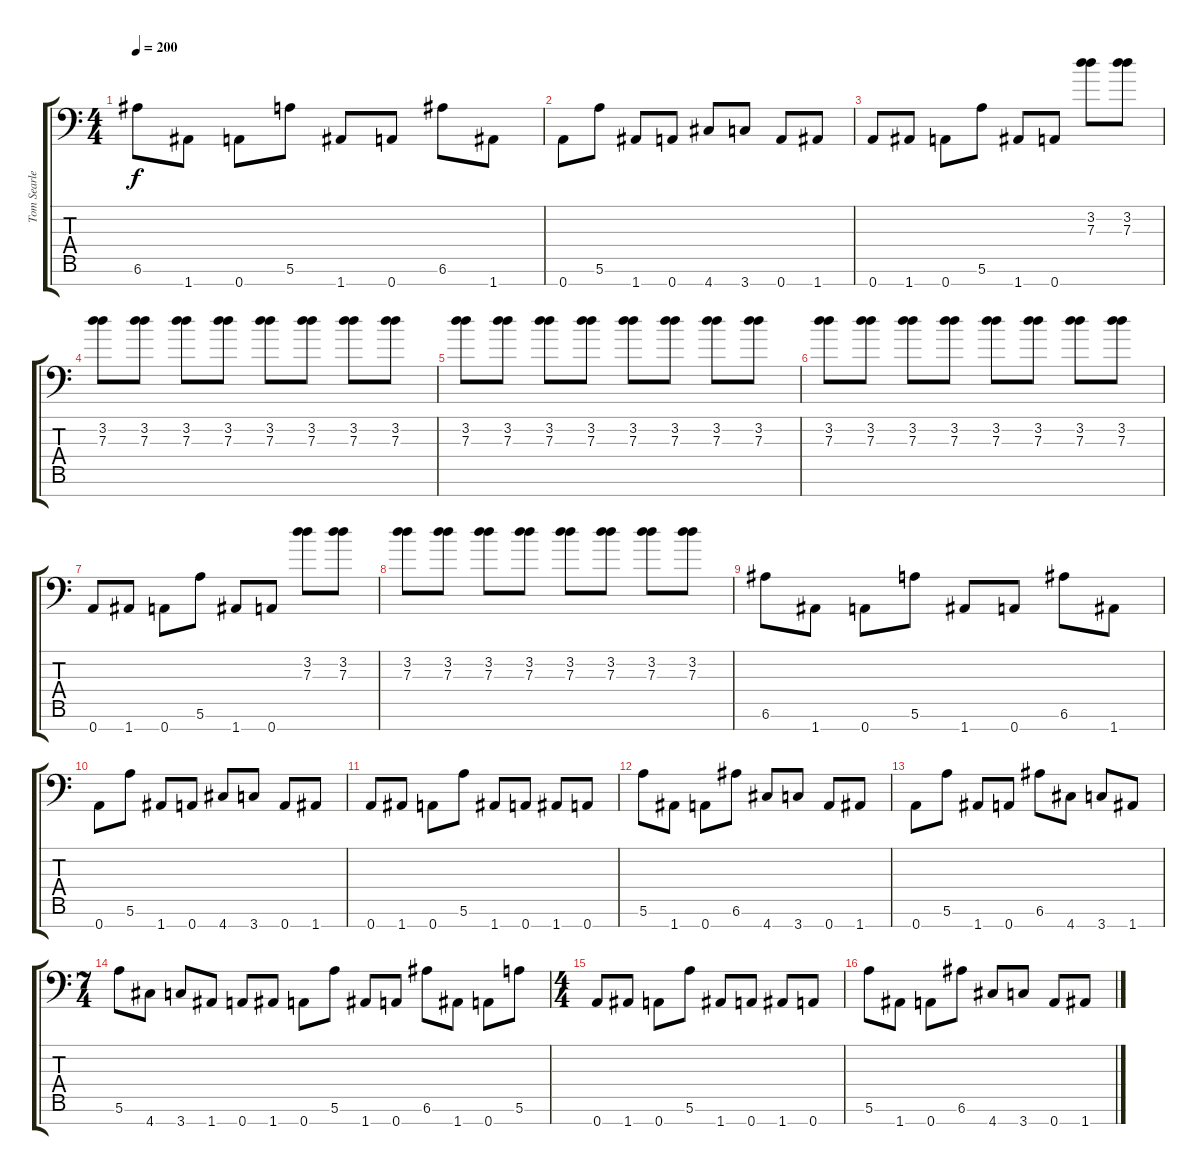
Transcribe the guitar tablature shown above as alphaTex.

\track ("Tom Searle" "Tom Searle") {instrument distortionguitar}
\staff {score tabs}
\tuning (E4 B3 G3 D3 A2 E2 A1) {hide}
\ts (4 4)
\tempo 200
\clef f4
\ks c
6.6.8{dy f} 1.7.8 0.7.8 5.6.8 1.7.8 0.7.8 6.6.8 1.7.8 |
0.7.8 5.6.8 1.7.8 0.7.8 4.7.8 3.7.8 0.7.8 1.7.8 |
0.7.8 1.7.8 0.7.8 5.6.8 1.7.8 0.7.8 (3.2 7.3).8 (3.2 7.3).8 |
(3.2 7.3).8 (3.2 7.3).8 (3.2 7.3).8 (3.2 7.3).8 (3.2 7.3).8 (3.2 7.3).8 (3.2 7.3).8 (3.2 7.3).8 |
(3.2 7.3).8 (3.2 7.3).8 (3.2 7.3).8 (3.2 7.3).8 (3.2 7.3).8 (3.2 7.3).8 (3.2 7.3).8 (3.2 7.3).8 |
(3.2 7.3).8 (3.2 7.3).8 (3.2 7.3).8 (3.2 7.3).8 (3.2 7.3).8 (3.2 7.3).8 (3.2 7.3).8 (3.2 7.3).8 |
0.7.8 1.7.8 0.7.8 5.6.8 1.7.8 0.7.8 (3.2 7.3).8 (3.2 7.3).8 |
(3.2 7.3).8 (3.2 7.3).8 (3.2 7.3).8 (3.2 7.3).8 (3.2 7.3).8 (3.2 7.3).8 (3.2 7.3).8 (3.2 7.3).8 |
6.6.8 1.7.8 0.7.8 5.6.8 1.7.8 0.7.8 6.6.8 1.7.8 |
0.7.8 5.6.8 1.7.8 0.7.8 4.7.8 3.7.8 0.7.8 1.7.8 |
0.7.8 1.7.8 0.7.8 5.6.8 1.7.8 0.7.8 1.7.8 0.7.8 |
5.6.8 1.7.8 0.7.8 6.6.8 4.7.8 3.7.8 0.7.8 1.7.8 |
0.7.8 5.6.8 1.7.8 0.7.8 6.6.8 4.7.8 3.7.8 1.7.8 |
\ts (7 4)
5.6.8 4.7.8 3.7.8 1.7.8 0.7.8 1.7.8 0.7.8 5.6.8 1.7.8 0.7.8 6.6.8 1.7.8 0.7.8 5.6.8 |
\ts (4 4)
0.7.8 1.7.8 0.7.8 5.6.8 1.7.8 0.7.8 1.7.8 0.7.8 |
5.6.8 1.7.8 0.7.8 6.6.8 4.7.8 3.7.8 0.7.8 1.7.8
